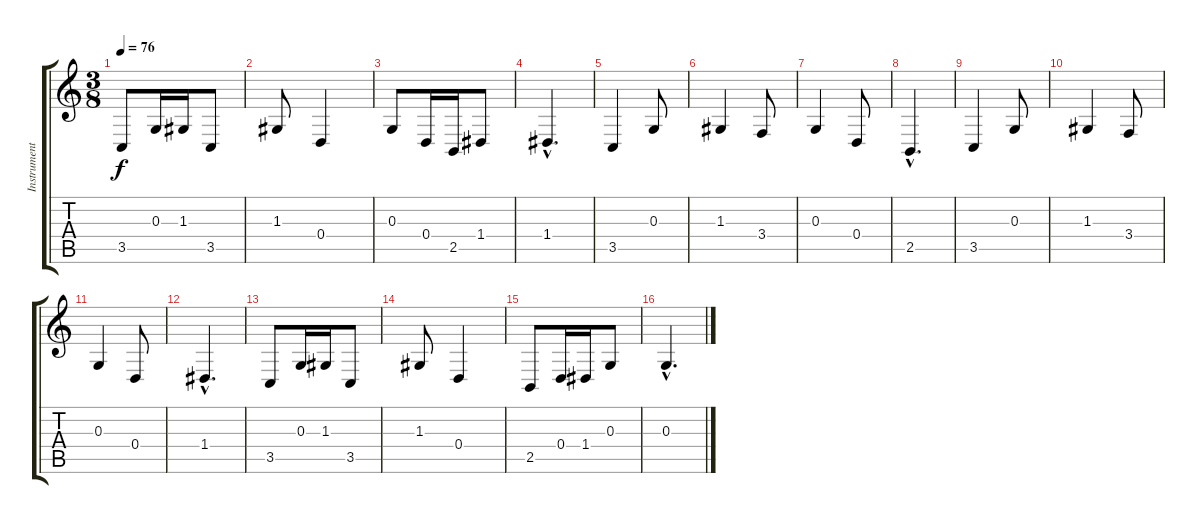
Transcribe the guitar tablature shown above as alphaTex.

\track ("Instrumentos de cuerda" "Instrument") {instrument pizzicatostrings}
\staff {score tabs}
\tuning (E4 B3 G3 D3 A2 E2) {hide}
\ts (3 8)
\tempo 76
\clef g2
\ks c
3.5.8{dy f} 0.3.16 1.3.16 3.5.8 |
1.3.8 0.4.4 |
0.3.8 0.4.16 2.5.16 1.4.8 |
1.4{hac}.4{d} |
3.5.4 0.3.8 |
1.3.4 3.4.8 |
0.3.4 0.4.8 |
2.5{hac}.4{d} |
3.5.4 0.3.8 |
1.3.4 3.4.8 |
0.3.4 0.4.8 |
1.4{hac}.4{d} |
3.5.8 0.3.16 1.3.16 3.5.8 |
1.3.8 0.4.4 |
2.5.8 0.4.16 1.4.16 0.3.8 |
0.3{hac}.4{d}
